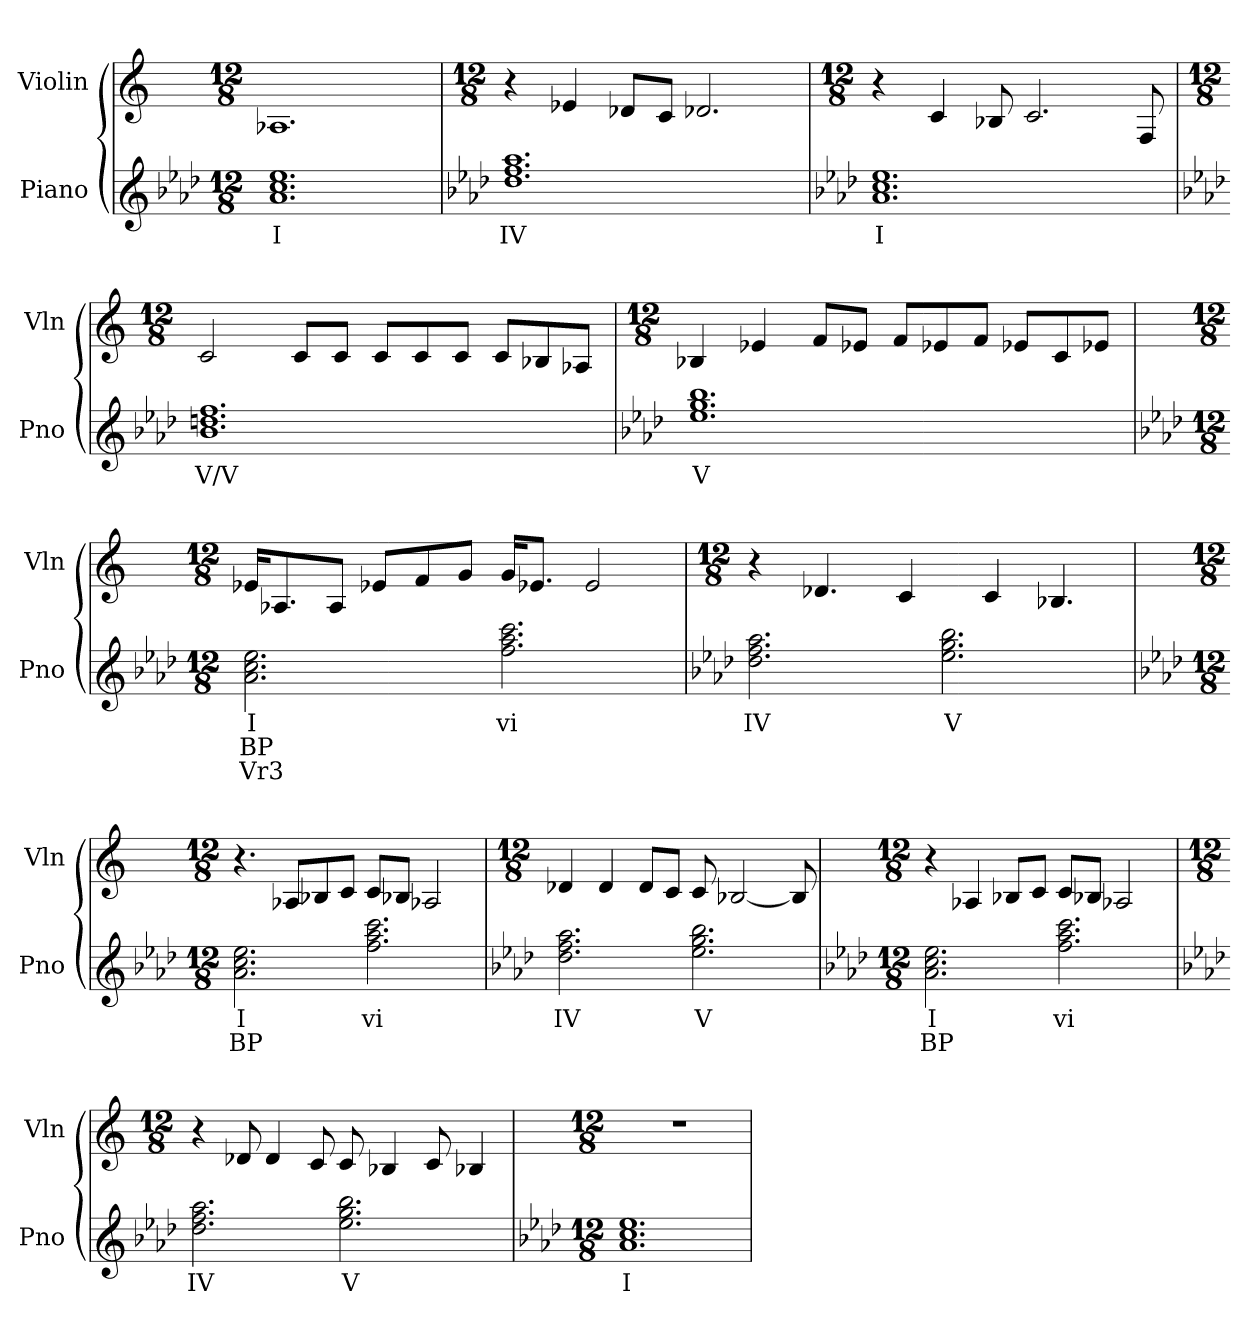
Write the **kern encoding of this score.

**kern	**text	**text	**text	**kern
*part2	*part2	*part2	*part2	*part1
*staff2	*staff2	*staff2	*staff2	*staff1
*I"Piano	*	*	*	*I"Violin
*I'Pno	*	*	*	*I'Vln
*k[b-e-a-d-]	*	*	*	*
*A-:	*	*	*	*
*M12/8	*	*	*	*M12/8
=	=	=	=	=
1.a- 1.cc 1.ee-	I	.	.	1.A-X
=	=	=	=	=
*k[b-e-a-d-]	*	*	*	*
*A-:	*	*	*	*
*	*	*	*	*M12/8
1.dd- 1.ff 1.aa-	IV	.	.	4r
.	.	.	.	4e-X
.	.	.	.	8d-XL
.	.	.	.	8cJ
.	.	.	.	2.d-X
=	=	=	=	=
*k[b-e-a-d-]	*	*	*	*
*A-:	*	*	*	*
*	*	*	*	*M12/8
1.a- 1.cc 1.ee-	I	.	.	4r
.	.	.	.	4c
.	.	.	.	8B-X
.	.	.	.	2.c
.	.	.	.	8F
=	=	=	=	=
*k[b-e-a-d-]	*	*	*	*
*A-:	*	*	*	*
*	*	*	*	*M12/8
1.b- 1.ddn 1.ff	V/V	.	.	2c
.	.	.	.	8cL
.	.	.	.	8cJ
.	.	.	.	8cL
.	.	.	.	8c
.	.	.	.	8cJ
.	.	.	.	8cL
.	.	.	.	8B-X
.	.	.	.	8A-XJ
=	=	=	=	=
*k[b-e-a-d-]	*	*	*	*
*A-:	*	*	*	*
*	*	*	*	*M12/8
1.ee- 1.gg 1.bb-	V	.	.	4B-X
.	.	.	.	4e-X
.	.	.	.	8fL
.	.	.	.	8e-XJ
.	.	.	.	8fL
.	.	.	.	8e-X
.	.	.	.	8fJ
.	.	.	.	8e-XL
.	.	.	.	8c
.	.	.	.	8e-XJ
=	=	=	=	=
*k[b-e-a-d-]	*	*	*	*
*A-:	*	*	*	*
*M12/8	*	*	*	*M12/8
2.a- 2.cc 2.ee-	I	BP	Vr3	16e-XKL
.	.	.	.	8.A-X
.	.	.	.	8A-J
.	.	.	.	8e-XL
.	.	.	.	8f
.	.	.	.	8gJ
2.ff 2.aa- 2.ccc	vi	.	.	16gKL
.	.	.	.	8.e-XJ
.	.	.	.	2e-
=	=	=	=	=
*k[b-e-a-d-]	*	*	*	*
*A-:	*	*	*	*
*	*	*	*	*M12/8
2.dd- 2.ff 2.aa-	IV	.	.	4r
.	.	.	.	4.d-X
.	.	.	.	4c
2.ee- 2.gg 2.bb-	V	.	.	.
.	.	.	.	4c
.	.	.	.	4.B-X
=	=	=	=	=
*k[b-e-a-d-]	*	*	*	*
*A-:	*	*	*	*
*M12/8	*	*	*	*M12/8
2.a- 2.cc 2.ee-	I	BP	.	4.r
.	.	.	.	8A-XL
.	.	.	.	8B-X
.	.	.	.	8cJ
2.ff 2.aa- 2.ccc	vi	.	.	8cL
.	.	.	.	8B-XJ
.	.	.	.	2A-X
=	=	=	=	=
*k[b-e-a-d-]	*	*	*	*
*A-:	*	*	*	*
*	*	*	*	*M12/8
2.dd- 2.ff 2.aa-	IV	.	.	4d-X
.	.	.	.	4d-
.	.	.	.	8d-L
.	.	.	.	8cJ
2.ee- 2.gg 2.bb-	V	.	.	8c
.	.	.	.	[2B-X
.	.	.	.	8B-]
=	=	=	=	=
*k[b-e-a-d-]	*	*	*	*
*A-:	*	*	*	*
*M12/8	*	*	*	*M12/8
2.a- 2.cc 2.ee-	I	BP	.	4r
.	.	.	.	4A-X
.	.	.	.	8B-XL
.	.	.	.	8cJ
2.ff 2.aa- 2.ccc	vi	.	.	8cL
.	.	.	.	8B-XJ
.	.	.	.	2A-X
=	=	=	=	=
*k[b-e-a-d-]	*	*	*	*
*A-:	*	*	*	*
*	*	*	*	*M12/8
2.dd- 2.ff 2.aa-	IV	.	.	4r
.	.	.	.	8d-X
.	.	.	.	4d-
.	.	.	.	8c
2.ee- 2.gg 2.bb-	V	.	.	8c
.	.	.	.	4B-X
.	.	.	.	8c
.	.	.	.	4B-X
=	=	=	=	=
*k[b-e-a-d-]	*	*	*	*
*A-:	*	*	*	*
*M12/8	*	*	*	*M12/8
1.a- 1.cc 1.ee-	I	.	.	1.r
=	=	=	=	=
*-	*-	*-	*-	*-
